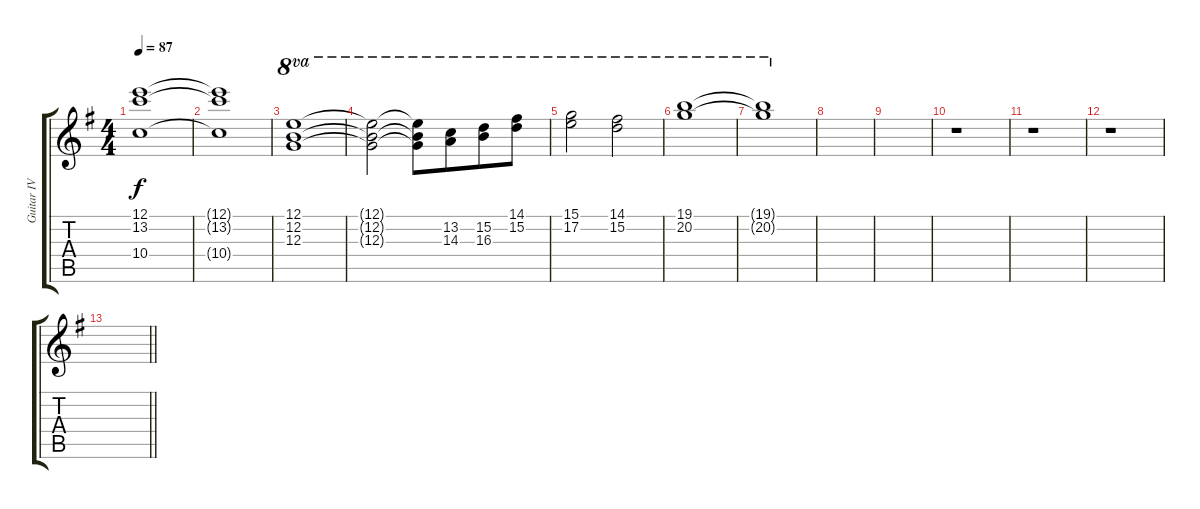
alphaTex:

\track ("Guitar IV" "Guitar IV") {instrument overdrivenguitar}
\staff {score tabs}
\tuning (E4 B3 G3 D3 A2 E2) {hide}
\ts (4 4)
\tempo 87
\clef g2
\ks g
(12.1 13.2 10.4).1{dy f} |
(12.1{t} 13.2{t} 10.4{t}).1 |
(12.1 12.2 12.3).1{ot 8va} |
(12.1{t} 12.2{t} 12.3{t}).2{ot 8va} (12.1{t} 12.2{t} 12.3{t}).8{ot 8va} (13.2 14.3).8{ot 8va beam merge} (15.2 16.3).8{ot 8va} (14.1 15.2).8{ot 8va} |
(15.1 17.2).2{ot 8va} (14.1 15.2).2{ot 8va} |
(19.1 20.2).1{ot 8va} |
(19.1{t} 20.2{t}).1{ot 8va} |
|
|
r.1 |
r.1 |
r.1 |
\barLineRight lightlight
